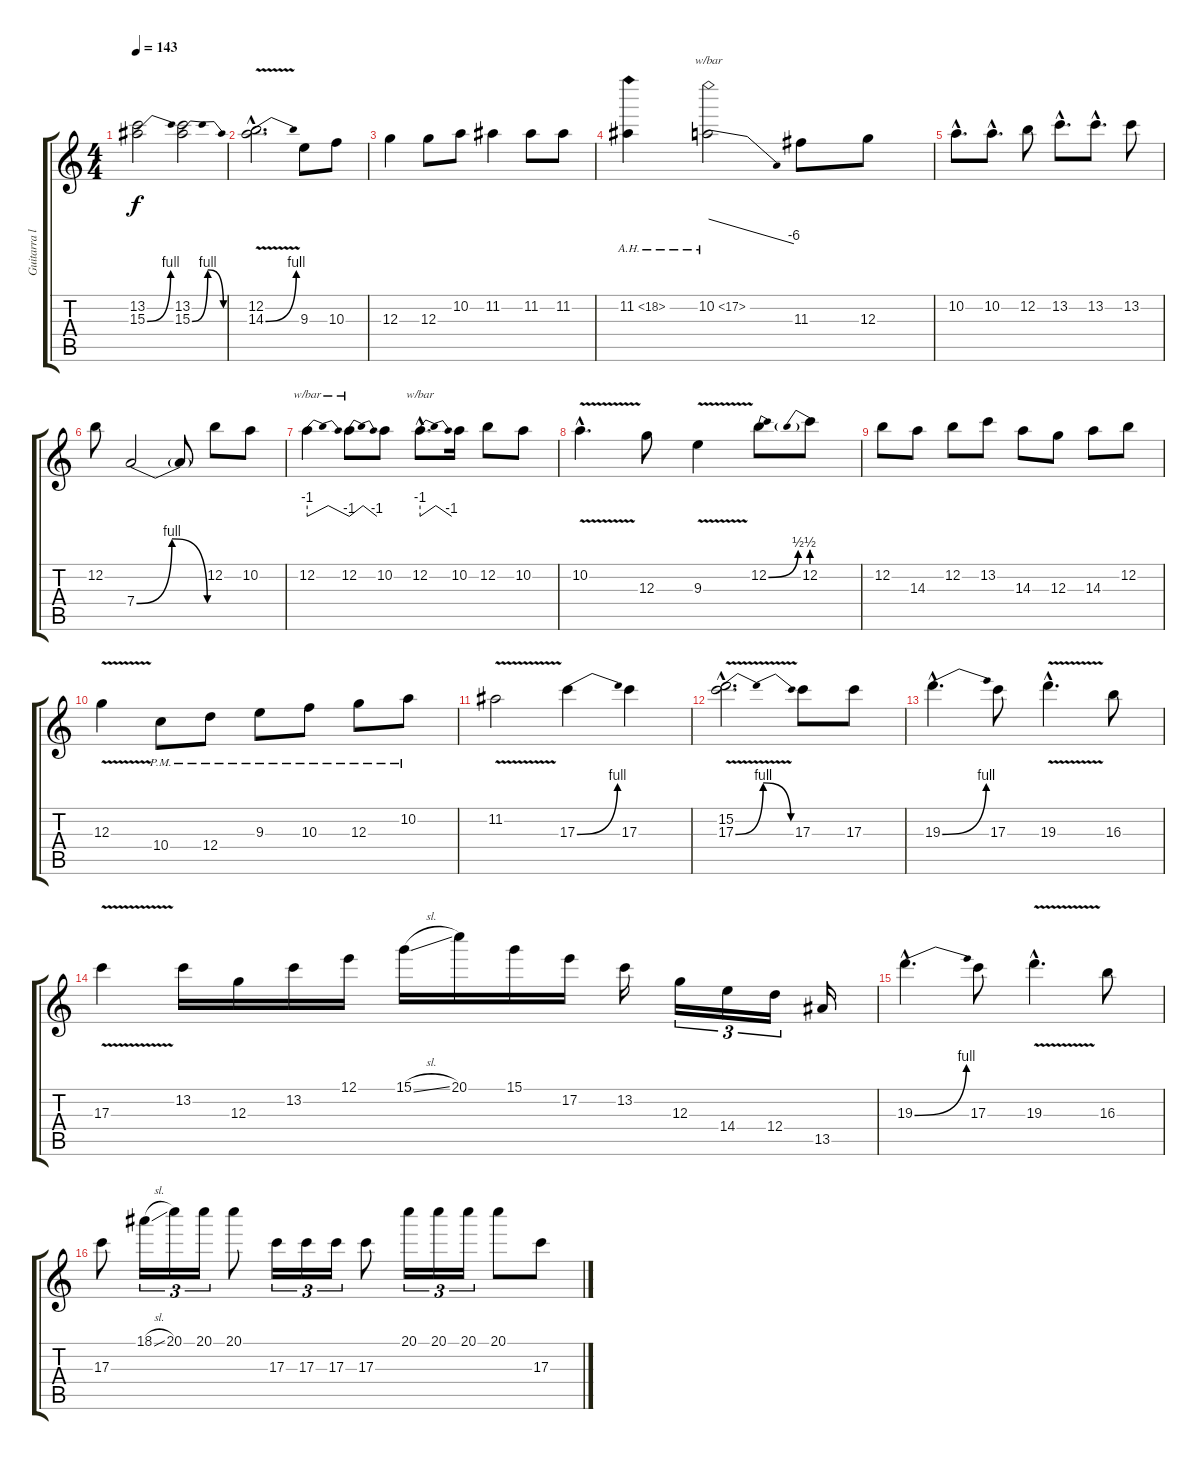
\track ("Guitarra lider" "Guitarra l") {instrument distortionguitar}
\staff {score tabs}
\tuning (E4 B3 G3 D3 A2 E2) {hide}
\ts (4 4)
\tempo 143
\clef g2
\ks c
(13.2 15.3{be (bend 0 0 60 4)}).2{dy f} (13.2 15.3{be (bendrelease 0 0 15 4 45 4 60 0)}).2 |
(12.2{hac} 14.3{be (bend 0 0 60 4) v hac}).2{d} 9.3.8 10.3.8 |
12.3.4 12.3.8 10.2.8 11.2.4 11.2.8 11.2.8 |
11.2{ah 7}.4 10.2{ah 7}.2{tbe (dive default 0 0 60 -24)} 11.3.8 12.3.8 |
10.2{hac}.8{d} 10.2{hac}.8{d} 12.2.8 13.2{hac}.8{d} 13.2{hac}.8{d} 13.2.8 |
12.2.8 7.4{be (bendrelease 0 0 10 4 37 4 60 0)}.2 7.4{t}.8 12.2.8 10.2.8 |
12.2.4{tbe (dip default 0 -4 20 0 40 0 60 -4)} 12.2.8{tbe (dip default 0 -4 20 0 40 0 60 -4)} 10.2.8 12.2{hac}.8{d tbe (dip default 0 -4 20 0 40 0 60 -4)} 10.2.16 12.2.8 10.2.8 |
10.2{v hac}.4{d} 12.3.8 9.3{v}.4 12.2{be (bend 0 0 60 2)}.8 12.2{be (prebend 0 2 60 2)}.8 |
12.2.8 14.3.8 12.2.8 13.2.8 14.3.8 12.3.8 14.3.8 12.2.8 |
12.3{v}.4 10.4{pm}.8 12.4{pm}.8 9.3{pm}.8 10.3{pm}.8 12.3{pm}.8 10.2{pm}.8 |
11.2{v}.2 17.3{be (bend 0 0 60 4)}.4 17.3.4 |
(15.2{hac} 17.3{be (bendrelease 0 0 15 4 52 4 60 0) v hac}).2{d} 17.3.8 17.3.8 |
19.3{be (bend 0 0 60 4) hac}.4{d} 17.3.8 19.3{v hac}.4{d} 16.3.8 |
17.3{v}.4 13.2.16 12.3.16 13.2.16 12.1.16 15.1{sl}.16 20.1.16 15.1.16 17.2.16 13.2.16 12.3.16{tu (3 2)} 14.4.16{tu (3 2)} 12.4.16{tu (3 2)} 13.5.16 |
19.3{be (bend 0 0 60 4) hac}.4{d} 17.3.8 19.3{v hac}.4{d} 16.3.8 |
17.3.8 18.1{sl}.16{tu (3 2)} 20.1.16{tu (3 2)} 20.1.16{tu (3 2)} 20.1.8 17.3.16{tu (3 2)} 17.3.16{tu (3 2)} 17.3.16{tu (3 2)} 17.3.8 20.1.16{tu (3 2)} 20.1.16{tu (3 2)} 20.1.16{tu (3 2)} 20.1.8 17.3.8
